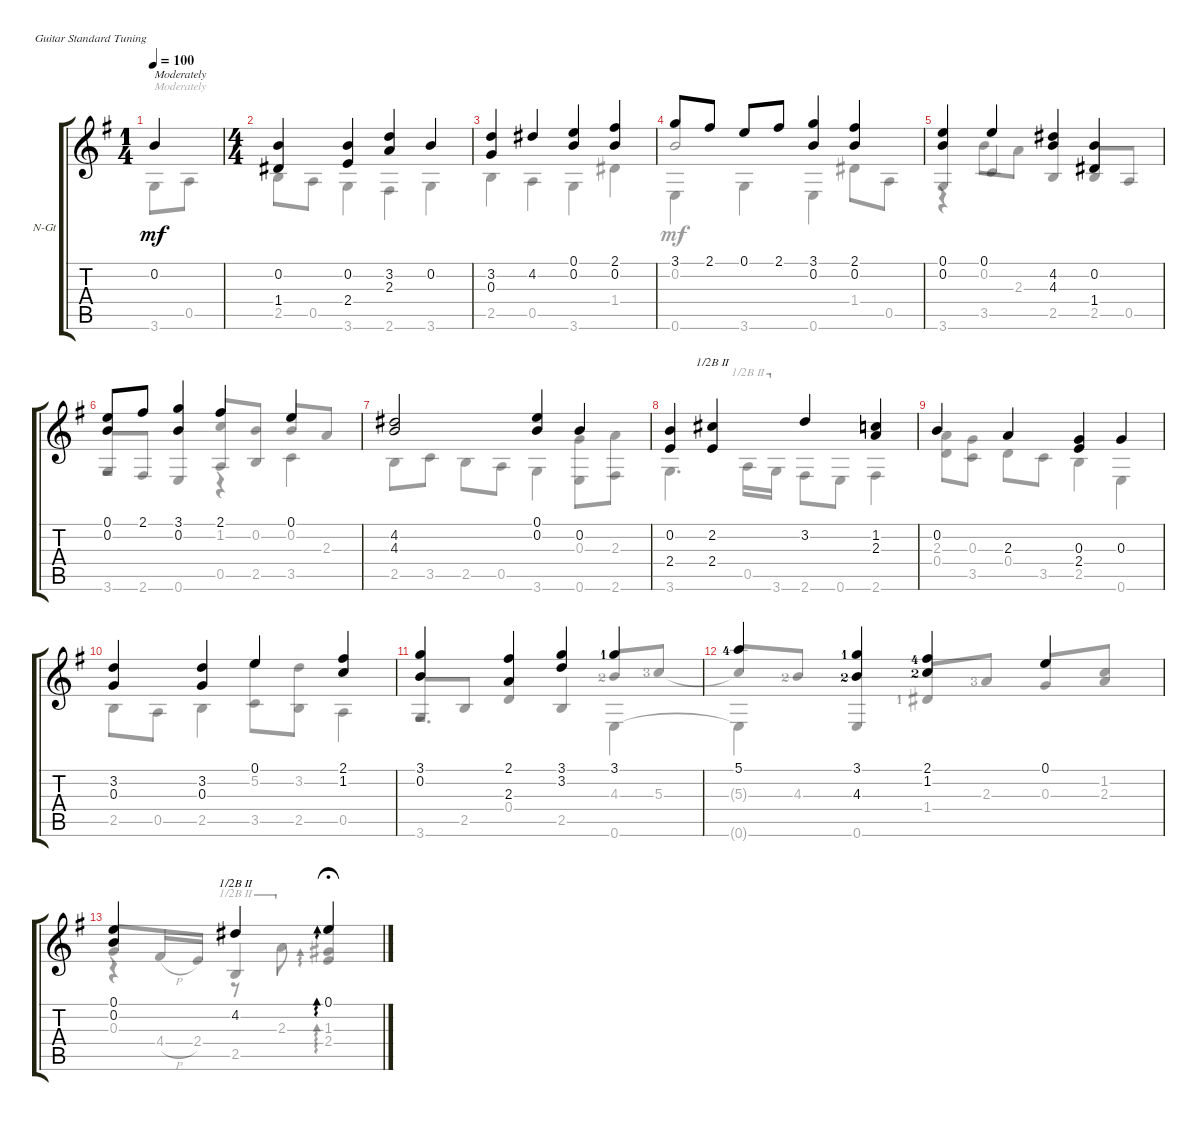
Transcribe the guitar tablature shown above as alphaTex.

\defaultSystemsLayout 4
\bracketExtendMode groupsimilarinstruments
\firstSystemTrackNameOrientation horizontal
\otherSystemsTrackNameOrientation horizontal
\track ("Nylon Guitar" "N-Gt") {instrument acousticguitarsteel}
\staff {score tabs}
\tuning (E4 B3 G3 D3 A2 E2)
\voice
\ts (1 4)
\tempo 100
\clef g2
\ks eminor
0.2.4{txt "Moderately" dy mf instrument acousticguitarsteel} |
\ts (4 4)
(0.2 1.4).4 (0.2 2.4).4 (3.2 2.3).4 0.2.4 |
(3.2 0.3).4 4.2.4 (0.1 0.2).4 (0.2 2.1).4 |
3.1.8 2.1.8 0.1.8 2.1.8 (3.1 0.2).4 (2.1 0.2).4 |
(0.1 0.2).4 0.1.4 (4.2 4.3).4 (0.2 1.4).4 |
(0.1 0.2).8 2.1.8 (3.1 0.2).4 2.1.4 0.1.4 |
(4.2 4.3).2 (0.1 0.2).4 0.2.4 |
(0.2 2.4).4 (2.2 2.4).4{barre (2 half)} 3.2.4 (1.2 2.3).4 |
0.2.4 2.3.4 (0.3 2.4).4 0.3.4 |
(3.2 0.3).4 (3.2 0.3).4 0.1.4 (2.1 1.2).4 |
(3.1 0.2).4 (2.1 2.3).4 (3.1 3.2).4 3.1{lf 2}.4 |
5.1{lf 5}.4 (3.1{lf 2} 4.3{lf 3}).4 (2.1{lf 5} 1.2{lf 3}).4 0.1.4 |
(0.1 0.2).4 4.2.4{barre (2 half)} 0.1.4{ad 0 fermata (medium 0.4)}
\voice
\clef g2
\ottava regular
\simile none
\ks eminor
3.6.8{txt "Moderately" dy mf} 0.5.8 |
2.5.8 0.5.8 3.6.4 2.6.4 3.6.4 |
2.5.4 0.5.4 3.6.4 1.4.4 |
0.2.2{beam invert} |
3.6.4{beam invert} 3.5.4{beam invert} 2.5.4{beam invert} 2.5.8{beam invert} 0.5.8 |
3.6.8{beam invert} 2.6.8 0.6.4{beam invert} (0.5 1.2).8{beam invert} (0.2 2.5).8 0.2.8{beam invert} 2.3.8 |
2.5.8 3.5.8 2.5.8 0.5.8 3.6.4 (0.6 0.3).8 (2.3 2.6).8 |
3.6.4{d} 0.5.16{barre (2 half)} 3.6.16{barre (2 half)} 2.6.8 0.6.8 2.6.4 |
(2.3 0.4).8 (3.5 0.3).8 0.4.8 3.5.8 2.5.4 0.6.4 |
2.5.8 0.5.8 2.5.4 (3.5 5.2).8 (3.2 2.5).8 0.5.4 |
3.6.8{beam invert} 2.5.8 0.4.4{beam invert} 2.5.4{beam invert} 4.3{lf 3}.8{beam invert} 5.3{lf 4}.8 |
5.3{t}.8{beam invert} 4.3{lf 3}.8 0.6.4{beam invert} 1.4{lf 2}.8 2.3{lf 4}.8{beam invert} 0.3.8{beam invert} (2.3 1.2).8 |
0.3.8{beam invert} 4.4{h}.16 2.4.16 2.5.4{barre (2 half) beam invert} (1.3 2.4).4{ad 0 fermata (medium 0.4) beam invert}
\voice
\clef g2
\ottava regular
\simile none
\ks eminor
|
|
|
0.6.4 3.6.4 0.6.4 1.4.8 0.5.8 |
r.4 0.2.8 2.3.8 |
r.2 r.4 3.5.4 |
|
|
|
|
r.2{d} 0.6.4 |
0.6{t}.4 |
r.4 r.8{barre (2 half)} 2.3.8{barre (2 half)}
